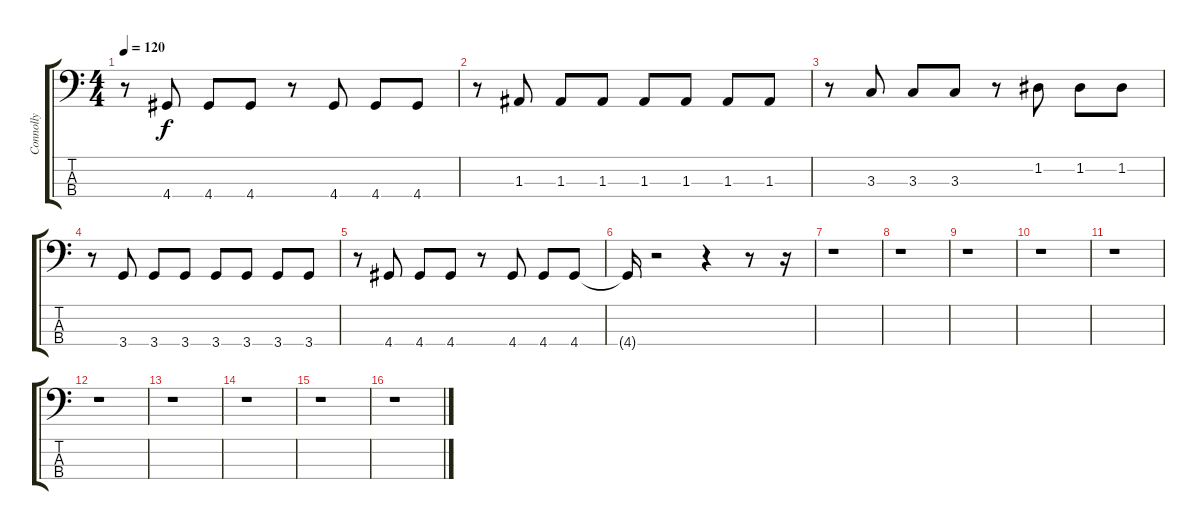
\track ("Connolly" "Connolly") {instrument electricbassfinger}
\staff {score tabs}
\tuning (G2 D2 A1 E1) {hide}
\ts (4 4)
\tempo 120
\clef f4
\ks c
r.8{dy f} 4.4.8 4.4.8 4.4.8 r.8 4.4.8 4.4.8 4.4.8 |
r.8 1.3.8 1.3.8 1.3.8 1.3.8 1.3.8 1.3.8 1.3.8 |
r.8 3.3.8 3.3.8 3.3.8 r.8 1.2.8 1.2.8 1.2.8 |
r.8 3.4.8 3.4.8 3.4.8 3.4.8 3.4.8 3.4.8 3.4.8 |
r.8 4.4.8 4.4.8 4.4.8 r.8 4.4.8 4.4.8 4.4.8 |
4.4{t}.16 r.2 r.4 r.8 r.16 |
r.1 |
r.1 |
r.1 |
r.1 |
r.1 |
r.1 |
r.1 |
r.1 |
r.1 |
r.1
